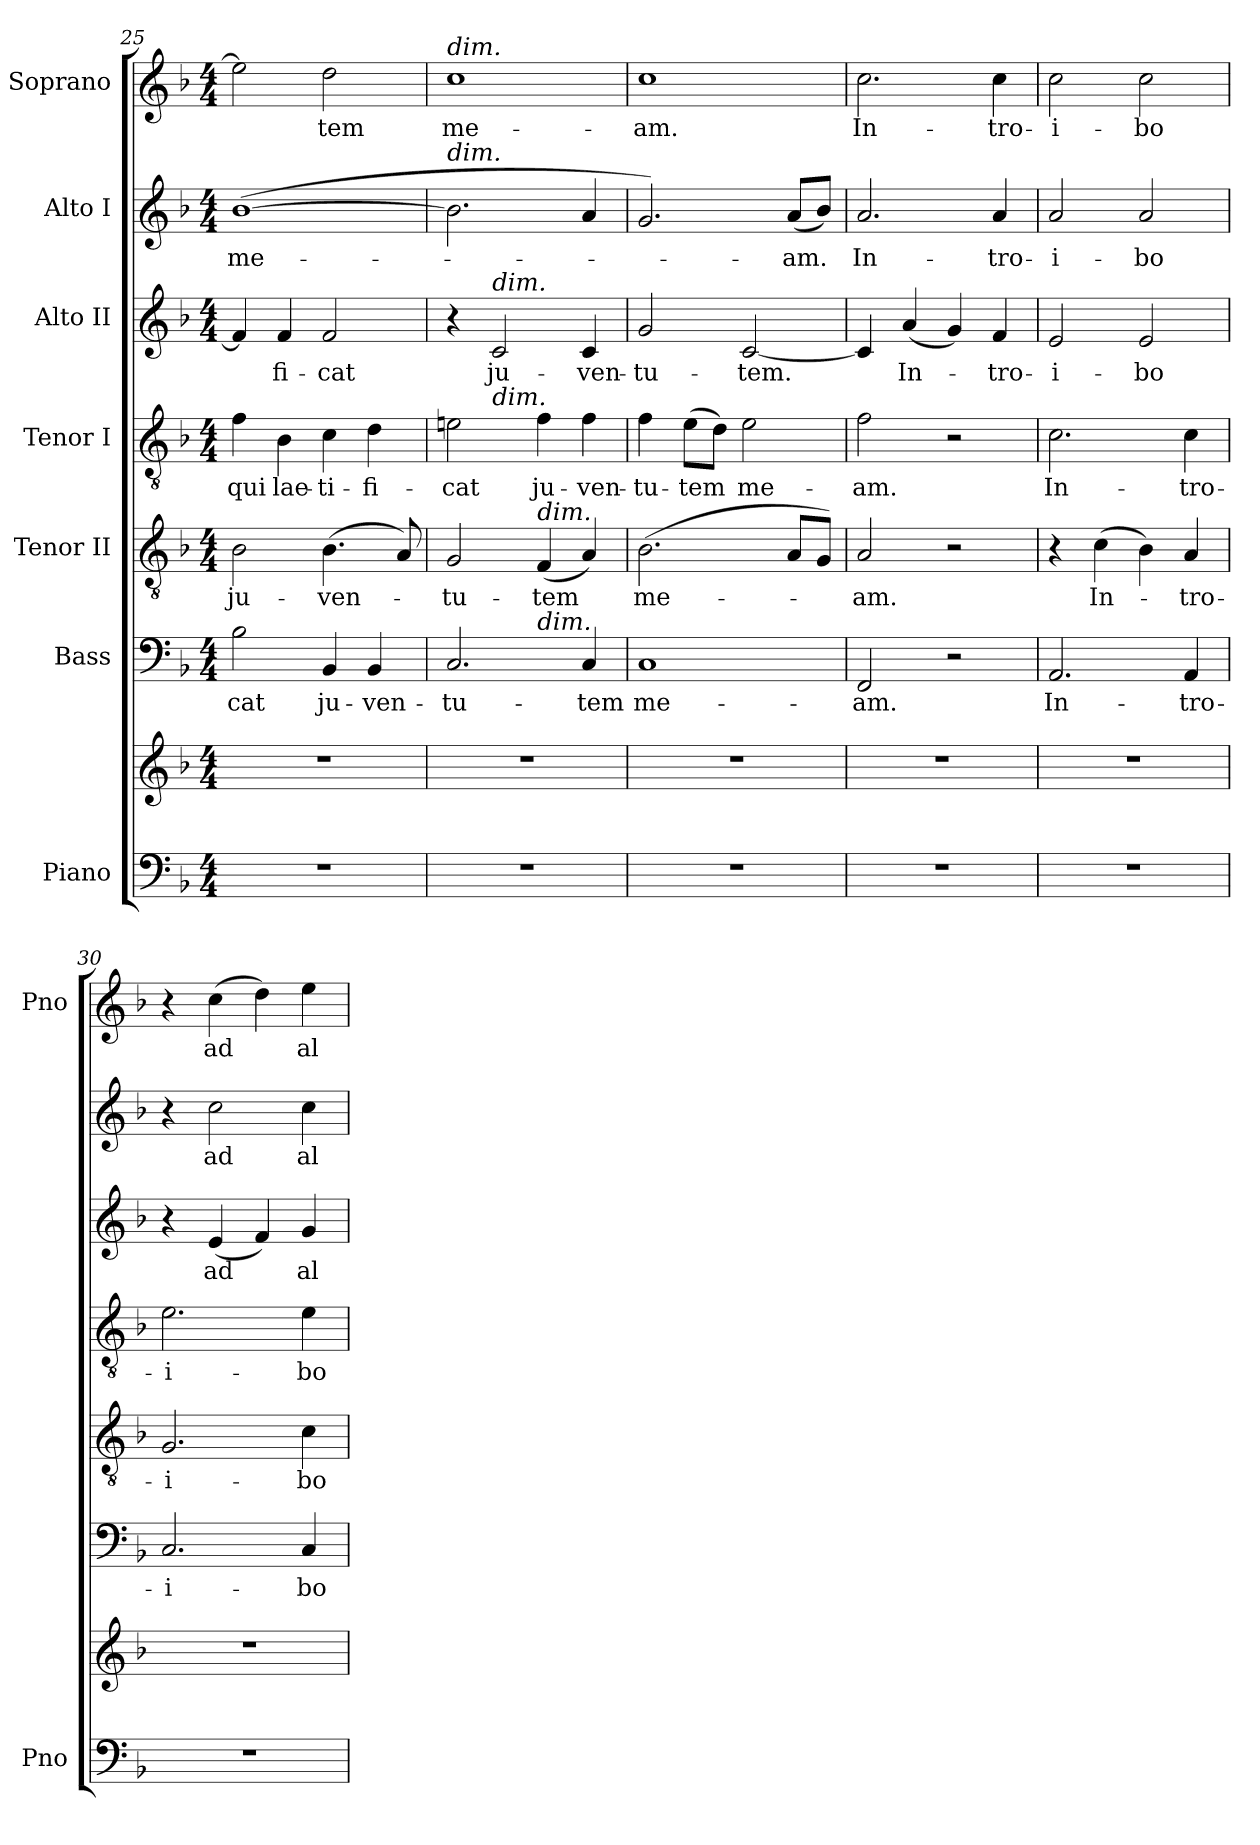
**kern	**kern	**kern	**text	**kern	**text	**kern	**text	**kern	**text	**kern	**text	**kern	**text
*part7	*part7	*part6	*part6	*part5	*part5	*part4	*part4	*part3	*part3	*part2	*part2	*part1	*part1
*staff8	*staff7	*staff6	*staff6	*staff5	*staff5	*staff4	*staff4	*staff3	*staff3	*staff2	*staff2	*staff1	*staff1
*I"Piano	*	*I"Bass	*	*I"Tenor II	*	*I"Tenor I	*	*I"Alto II	*	*I"Alto I	*	*I"Soprano	*
*I'Pno	*	*	*	*	*	*	*	*	*	*	*	*I'Pno	*
!!LO:PB:g=z
*clefF4	*clefG2	*clefF4	*	*clefGv2	*	*clefGv2	*	*clefG2	*	*clefG2	*	*clefG2	*
*k[b-]	*k[b-]	*k[b-]	*	*k[b-]	*	*k[b-]	*	*k[b-]	*	*k[b-]	*	*k[b-]	*
*F:	*F:	*F:	*	*F:	*	*F:	*	*F:	*	*F:	*	*F:	*
*M4/4	*M4/4	*M4/4	*	*M4/4	*	*M4/4	*	*M4/4	*	*M4/4	*	*M4/4	*
=25	=25	=25	=25	=25	=25	=25	=25	=25	=25	=25	=25	=25	=25
!	!	!	!LO:LY:b	!	!LO:LY:b	!	!LO:LY:b	!	!	!	!LO:LY:b	!	!
1r	1r	2B-\	-cat	2B-\	ju-	4f\	qui	4f/]	.	(>[1b-	me-	2ee-\]	.
!	!	!	!	!	!	!	!LO:LY:b	!	!LO:LY:b	!	!	!	!
.	.	.	.	.	.	4B-\	lae-	4f/	-fi-	.	.	.	.
!	!	!	!LO:LY:b	!	!LO:LY:b	!	!LO:LY:b	!	!LO:LY:b	!	!	!	!LO:LY:b
.	.	4BB-/	ju-	(>4.B-\	-ven-	4c\	-ti-	2f/	-cat	.	.	2dd\	-tem
!	!	!	!LO:LY:b	!	!	!	!LO:LY:b	!	!	!	!	!	!
.	.	4BB-/	-ven-	.	.	4d\	-fi-	.	.	.	.	.	.
.	.	.	.	8A/)	.	.	.	.	.	.	.	.	.
=26	=26	=26	=26	=26	=26	=26	=26	=26	=26	=26	=26	=26	=26
!	!	!	!	!	!	!	!	!	!	!	!	!LO:TX:a:i:t=dim.	!
!	!	!	!	!	!	!	!	!	!	!LO:TX:a:i:t=dim.	!	!	!
!	!	!	!LO:LY:b	!	!LO:LY:b	!	!LO:LY:b	!	!	!	!	!	!LO:LY:b
*	*	*^	*	*	*	*^	*	*	*	*	*	*	*
1r	1r	2.C/	2ryy	-tu-	2G/	-tu-	2en\	4ryy	-cat	4r	.	2.b-\]	.	1cc	me-
!	!	!	!	!	!	!	!	!	!	!LO:TX:a:i:t=dim.	!	!	!	!	!
!	!	!	!	!	!	!	!	!LO:TX:a:i:t=dim.	!	!	!	!	!	!	!
!	!	!	!	!	!	!	!	!	!	!	!LO:LY:b	!	!	!	!
.	.	.	.	.	.	.	.	2.ryy	.	2c/	ju-	.	.	.	.
!	!	!	!	!	!LO:TX:a:i:t=dim.	!	!	!	!	!	!	!	!	!	!
!	!	!	!LO:TX:a:i:t=dim.	!	!	!	!	!	!	!	!	!	!	!	!
!	!	!	!	!	!	!LO:LY:b	!	!	!LO:LY:b	!	!	!	!	!	!
.	.	.	2ryy	.	(<4F/	-tem	4f\	.	ju-	.	.	.	.	.	.
!	!	!	!	!LO:LY:b	!	!	!	!	!LO:LY:b	!	!LO:LY:b	!	!	!	!
.	.	4C/	.	-tem	4A/)	.	4f\	.	-ven-	4c/	-ven-	4a/	.	.	.
=27	=27	=27	=27	=27	=27	=27	=27	=27	=27	=27	=27	=27	=27	=27	=27
!	!	!	!	!LO:LY:b	!	!LO:LY:b	!	!	!LO:LY:b	!	!LO:LY:b	!	!	!	!LO:LY:b
*	*	*v	*v	*	*	*	*v	*v	*	*	*	*	*	*	*
1r	1r	1C	me-	(>2.B-\	me-	4f\	-tu-	2g/	-tu-	2.g/)	.	1cc	-am.
!	!	!	!	!	!	!	!LO:LY:b	!	!	!	!	!	!
.	.	.	.	.	.	(>8e\L	-tem	.	.	.	.	.	.
.	.	.	.	.	.	8d\J)	.	.	.	.	.	.	.
!	!	!	!	!	!	!	!LO:LY:b	!	!LO:LY:b	!	!	!	!
.	.	.	.	.	.	2e\	me-	[2c/	-tem.	.	.	.	.
!	!	!	!	!	!	!	!	!	!	!	!LO:LY:b	!	!
.	.	.	.	8A/L	.	.	.	.	.	(<8a/L	-am.	.	.
.	.	.	.	8G/J)	.	.	.	.	.	8b-/J)	.	.	.
=28	=28	=28	=28	=28	=28	=28	=28	=28	=28	=28	=28	=28	=28
!	!	!	!LO:LY:b	!	!LO:LY:b	!	!LO:LY:b	!	!	!	!LO:LY:b	!	!LO:LY:b
1r	1r	2FF/	-am.	2A/	-am.	2f\	-am.	4c/]	.	2.a/	In-	2.cc\	In-
!	!	!	!	!	!	!	!	!	!LO:LY:b	!	!	!	!
.	.	.	.	.	.	.	.	(<4a/	In-	.	.	.	.
.	.	2r	.	2r	.	2r	.	4g/)	.	.	.	.	.
!	!	!	!	!	!	!	!	!	!LO:LY:b	!	!LO:LY:b	!	!LO:LY:b
.	.	.	.	.	.	.	.	4f/	-tro-	4a/	-tro-	4cc\	-tro-
=29	=29	=29	=29	=29	=29	=29	=29	=29	=29	=29	=29	=29	=29
!	!	!	!LO:LY:b	!	!	!	!LO:LY:b	!	!LO:LY:b	!	!LO:LY:b	!	!LO:LY:b
1r	1r	2.AA/	In-	4r	.	2.c\	In-	2e/	-i-	2a/	-i-	2cc\	-i-
!	!	!	!	!	!LO:LY:b	!	!	!	!	!	!	!	!
.	.	.	.	(>4c\	In-	.	.	.	.	.	.	.	.
!	!	!	!	!	!	!	!	!	!LO:LY:b	!	!LO:LY:b	!	!LO:LY:b
.	.	.	.	4B-\)	.	.	.	2e/	-bo	2a/	-bo	2cc\	-bo
!	!	!	!LO:LY:b	!	!LO:LY:b	!	!LO:LY:b	!	!	!	!	!	!
.	.	4AA/	-tro-	4A/	-tro-	4c\	-tro-	.	.	.	.	.	.
=30	=30	=30	=30	=30	=30	=30	=30	=30	=30	=30	=30	=30	=30
!	!	!	!LO:LY:b	!	!LO:LY:b	!	!LO:LY:b	!	!	!	!	!	!
1r	1r	2.C/	-i-	2.G/	-i-	2.e\	-i-	4r	.	4r	.	4r	.
!	!	!	!	!	!	!	!	!	!LO:LY:b	!	!LO:LY:b	!	!LO:LY:b
.	.	.	.	.	.	.	.	(<4e/	ad	2cc\	ad	(>4cc\	ad
.	.	.	.	.	.	.	.	4f/)	.	.	.	4dd\)	.
!	!	!	!LO:LY:b	!	!LO:LY:b	!	!LO:LY:b	!	!LO:LY:b	!	!LO:LY:b	!	!LO:LY:b
.	.	4C/	-bo	4c\	-bo	4e\	-bo	4g/	al-	4cc\	al-	4ee\	al-
=	=	=	=	=	=	=	=	=	=	=	=	=	=
*-	*-	*-	*-	*-	*-	*-	*-	*-	*-	*-	*-	*-	*-
